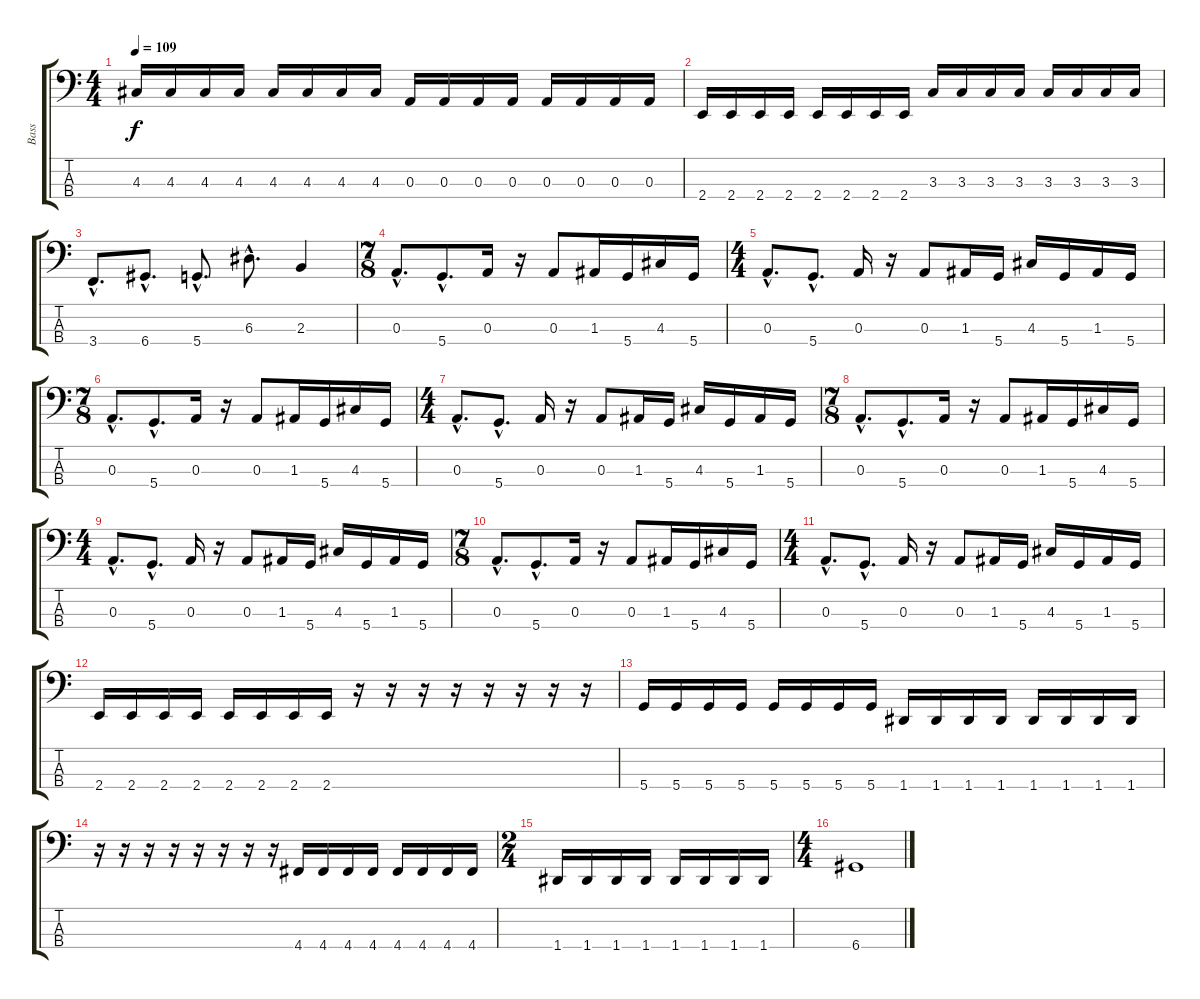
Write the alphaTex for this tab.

\track ("Bass" "Bass") {instrument electricbassfinger}
\staff {score tabs}
\tuning (G2 D2 A1 D1) {hide}
\ts (4 4)
\tempo 109
\clef f4
\ks c
4.3.16{dy f} 4.3.16 4.3.16 4.3.16 4.3.16 4.3.16 4.3.16 4.3.16 0.3.16 0.3.16 0.3.16 0.3.16 0.3.16 0.3.16 0.3.16 0.3.16 |
2.4.16 2.4.16 2.4.16 2.4.16 2.4.16 2.4.16 2.4.16 2.4.16 3.3.16 3.3.16 3.3.16 3.3.16 3.3.16 3.3.16 3.3.16 3.3.16 |
3.4{hac}.8{d} 6.4{hac}.8{d} 5.4{hac}.8{d} 6.3{hac}.8{d} 2.3.4 |
\ts (7 8)
0.3{hac}.8{d} 5.4{hac}.8{d} 0.3.16 r.16 0.3.8 1.3.16 5.4.16 4.3.16 5.4.16 |
\ts (4 4)
0.3{hac}.8{d} 5.4{hac}.8{d} 0.3.16 r.16 0.3.8 1.3.16 5.4.16 4.3.16 5.4.16 1.3.16 5.4.16 |
\ts (7 8)
0.3{hac}.8{d} 5.4{hac}.8{d} 0.3.16 r.16 0.3.8 1.3.16 5.4.16 4.3.16 5.4.16 |
\ts (4 4)
0.3{hac}.8{d} 5.4{hac}.8{d} 0.3.16 r.16 0.3.8 1.3.16 5.4.16 4.3.16 5.4.16 1.3.16 5.4.16 |
\ts (7 8)
0.3{hac}.8{d} 5.4{hac}.8{d} 0.3.16 r.16 0.3.8 1.3.16 5.4.16 4.3.16 5.4.16 |
\ts (4 4)
0.3{hac}.8{d} 5.4{hac}.8{d} 0.3.16 r.16 0.3.8 1.3.16 5.4.16 4.3.16 5.4.16 1.3.16 5.4.16 |
\ts (7 8)
0.3{hac}.8{d} 5.4{hac}.8{d} 0.3.16 r.16 0.3.8 1.3.16 5.4.16 4.3.16 5.4.16 |
\ts (4 4)
0.3{hac}.8{d} 5.4{hac}.8{d} 0.3.16 r.16 0.3.8 1.3.16 5.4.16 4.3.16 5.4.16 1.3.16 5.4.16 |
2.4.16 2.4.16 2.4.16 2.4.16 2.4.16 2.4.16 2.4.16 2.4.16 r.16 r.16 r.16 r.16 r.16 r.16 r.16 r.16 |
5.4.16 5.4.16 5.4.16 5.4.16 5.4.16 5.4.16 5.4.16 5.4.16 1.4.16 1.4.16 1.4.16 1.4.16 1.4.16 1.4.16 1.4.16 1.4.16 |
r.16 r.16 r.16 r.16 r.16 r.16 r.16 r.16 4.4.16 4.4.16 4.4.16 4.4.16 4.4.16 4.4.16 4.4.16 4.4.16 |
\ts (2 4)
1.4.16 1.4.16 1.4.16 1.4.16 1.4.16 1.4.16 1.4.16 1.4.16 |
\ts (4 4)
6.4.1
